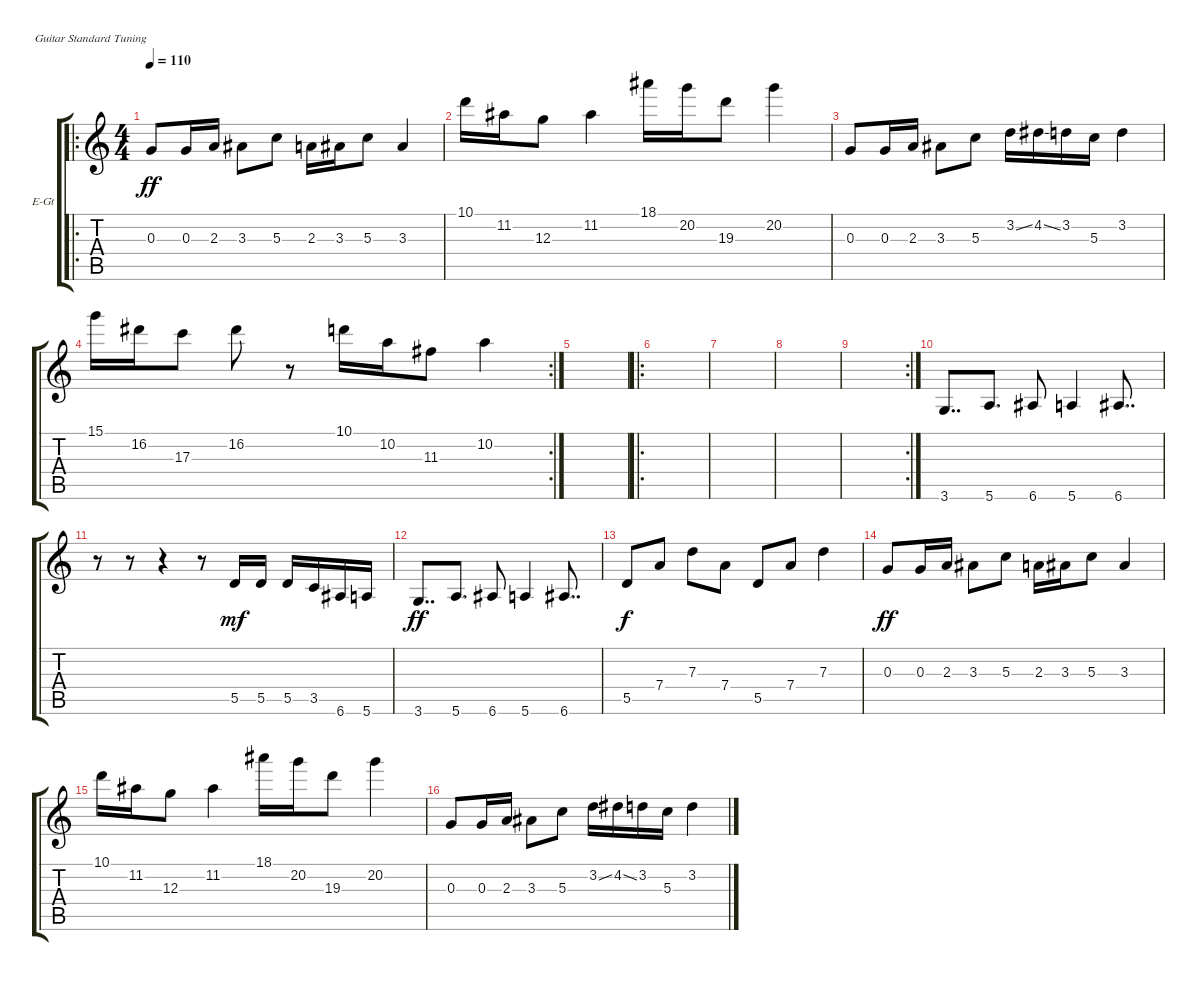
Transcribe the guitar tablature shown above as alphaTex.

\defaultSystemsLayout 4
\bracketExtendMode groupsimilarinstruments
\firstSystemTrackNameOrientation horizontal
\otherSystemsTrackNameOrientation horizontal
\track ("Electric Guitar" "E-Gt") {instrument electricguitarclean}
\staff {score tabs}
\tuning (E4 B3 G3 D3 A2 E2)
\ro
\ts (4 4)
\tempo 110
\clef g2
\scale
0.509881
\ks c
0.3.8{dy ff instrument electricguitarclean} 0.3.16 2.3.16 3.3.8 5.3.8 2.3.16 3.3.16 5.3.8 3.3.4 |
\scale
0.245059 10.1.16 11.2.16 12.3.8 11.2.4 18.1.16 20.2.16 19.3.8 20.2.4 |
\scale
0.245059 0.3.8 0.3.16 2.3.16 3.3.8 5.3.8 3.2{ss}.16 4.2{ss}.16 3.2.16 5.3.16 3.2.4 |
\rc 2
15.1.16 16.2.16 17.3.8 16.2.8 r.8 10.1.16 10.2.16 11.3.8 10.2.4 |
|
\ro
|
|
|
\rc 2
|
3.6.8{dd} 5.6.8{d} 6.6.8 5.6.4 6.6.8{dd} |
r.8 r.8 r.4 r.8 5.5.16{dy mf} 5.5.16 5.5.16 3.5.16 6.6.16 5.6.16 |
3.6.8{dd dy ff} 5.6.8{d} 6.6.8 5.6.4 6.6.8{dd} |
5.5.8{dy f} 7.4.8 7.3.8 7.4.8 5.5.8 7.4.8 7.3.4 |
0.3.8{dy ff} 0.3.16 2.3.16 3.3.8 5.3.8 2.3.16 3.3.16 5.3.8 3.3.4 |
10.1.16 11.2.16 12.3.8 11.2.4 18.1.16 20.2.16 19.3.8 20.2.4 |
0.3.8 0.3.16 2.3.16 3.3.8 5.3.8 3.2{ss}.16 4.2{ss}.16 3.2.16 5.3.16 3.2.4
